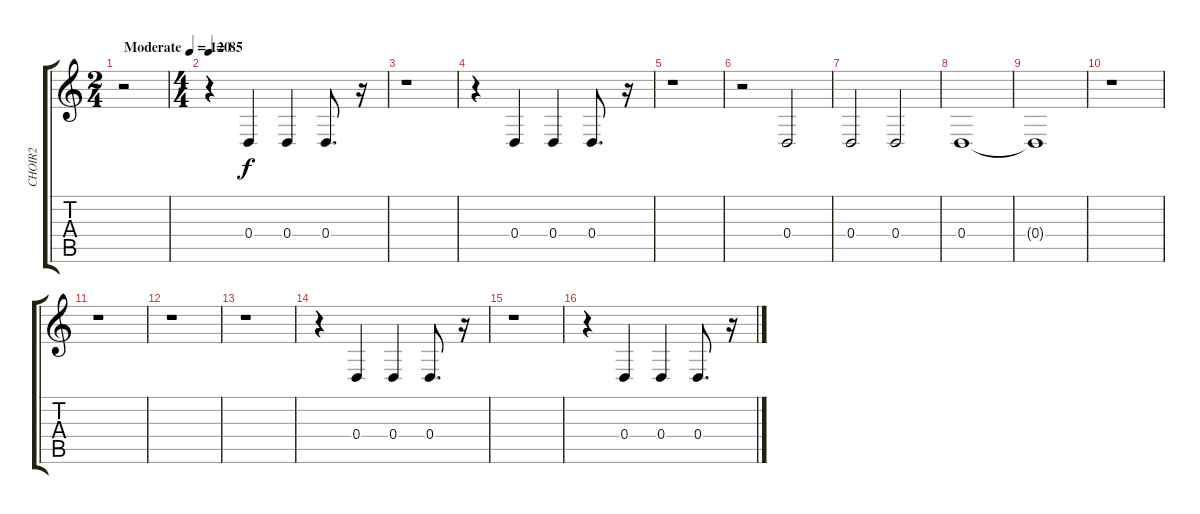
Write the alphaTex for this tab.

\track ("CHOIR2" "CHOIR2") {instrument choiraahs}
\staff {score tabs}
\tuning (E4 B3 G3 D3 A2 E2) {hide}
\ts (2 4)
\tempo (120 "Moderate")
\clef g2
\ks c
r.2{dy f instrument choiraahs} |
\ts (4 4)
\tempo 85
r.4 0.4.4 0.4.4 0.4.8{d} r.16 |
r.1 |
r.4 0.4.4 0.4.4 0.4.8{d} r.16 |
r.1 |
r.2 0.4.2 |
0.4.2 0.4.2 |
0.4.1 |
0.4{t}.1 |
r.1 |
r.1 |
r.1 |
r.1 |
r.4 0.4.4 0.4.4 0.4.8{d} r.16 |
r.1 |
r.4 0.4.4 0.4.4 0.4.8{d} r.16
